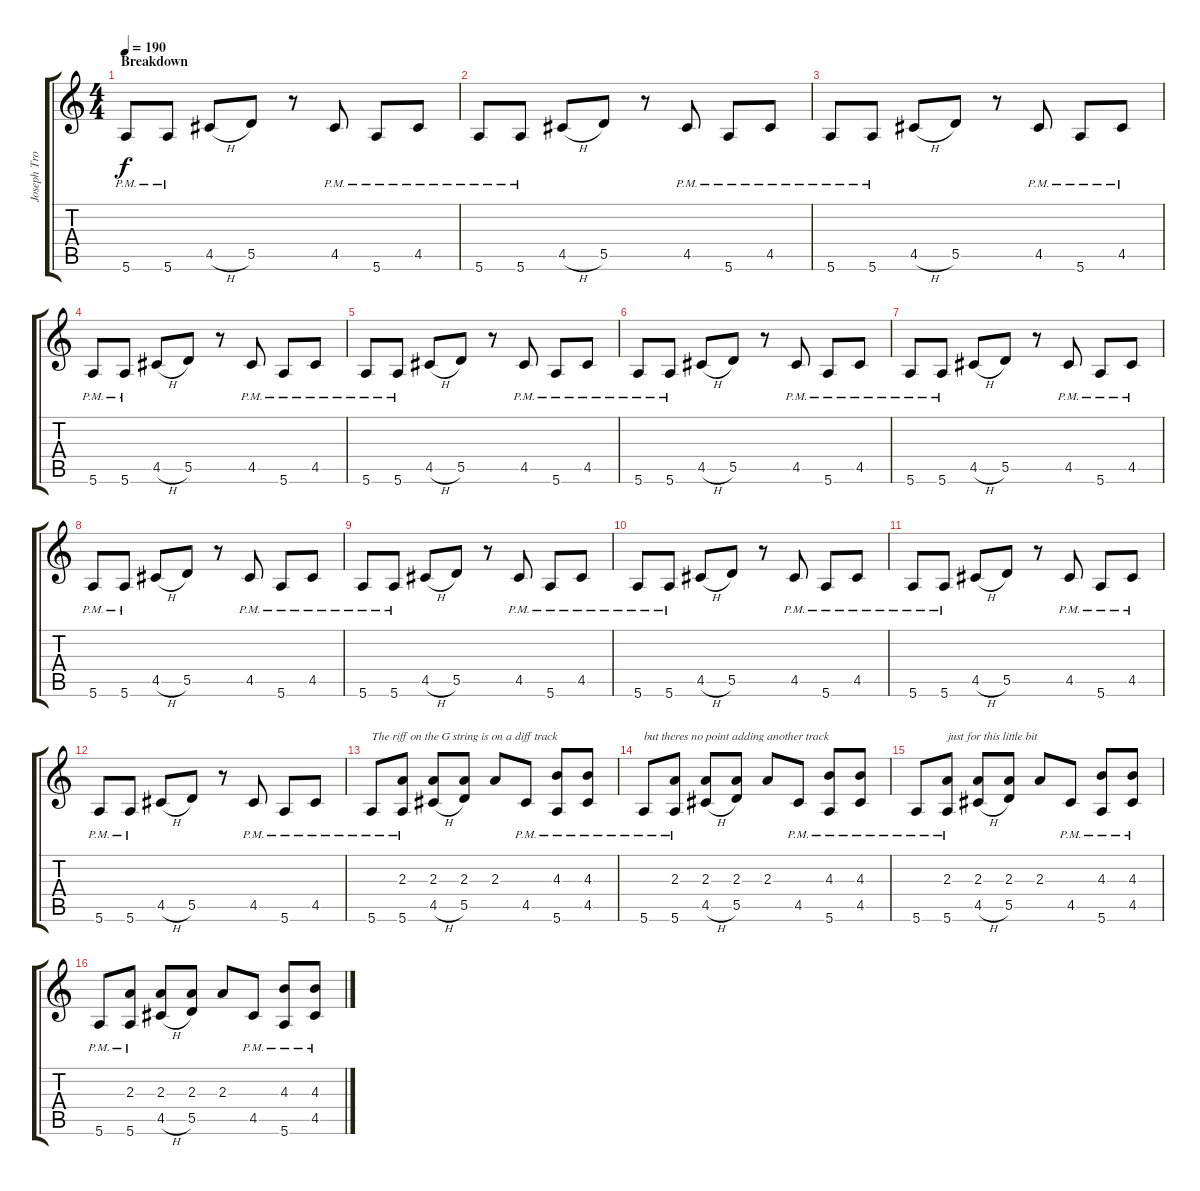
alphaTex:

\track ("Joseph Trohman (Lead Guitar)" "Joseph Tro") {instrument distortionguitar}
\staff {score tabs}
\tuning (E4 B3 G3 D3 A2 E2) {hide}
\ts (4 4)
\section ("" "Breakdown")
\tempo 190
\clef g2
\ks c
5.6{pm}.8{dy f} 5.6{pm}.8 4.5{h}.8 5.5.8 r.8 4.5{pm}.8 5.6{pm}.8 4.5{pm}.8 |
5.6{pm}.8 5.6{pm}.8 4.5{h}.8 5.5.8 r.8 4.5{pm}.8 5.6{pm}.8 4.5{pm}.8 |
5.6{pm}.8 5.6{pm}.8 4.5{h}.8 5.5.8 r.8 4.5{pm}.8 5.6{pm}.8 4.5{pm}.8 |
5.6{pm}.8 5.6{pm}.8 4.5{h}.8 5.5.8 r.8 4.5{pm}.8 5.6{pm}.8 4.5{pm}.8 |
5.6{pm}.8{volume 12} 5.6{pm}.8 4.5{h}.8 5.5.8 r.8 4.5{pm}.8 5.6{pm}.8 4.5{pm}.8 |
5.6{pm}.8{volume 12} 5.6{pm}.8 4.5{h}.8 5.5.8 r.8 4.5{pm}.8 5.6{pm}.8 4.5{pm}.8 |
5.6{pm}.8{volume 12} 5.6{pm}.8 4.5{h}.8 5.5.8 r.8 4.5{pm}.8 5.6{pm}.8 4.5{pm}.8 |
5.6{pm}.8{volume 12} 5.6{pm}.8 4.5{h}.8 5.5.8 r.8 4.5{pm}.8 5.6{pm}.8 4.5{pm}.8 |
5.6{pm}.8{volume 12} 5.6{pm}.8 4.5{h}.8 5.5.8 r.8 4.5{pm}.8 5.6{pm}.8 4.5{pm}.8 |
5.6{pm}.8{volume 12} 5.6{pm}.8 4.5{h}.8 5.5.8 r.8 4.5{pm}.8 5.6{pm}.8 4.5{pm}.8 |
5.6{pm}.8{volume 12} 5.6{pm}.8 4.5{h}.8 5.5.8 r.8 4.5{pm}.8 5.6{pm}.8 4.5{pm}.8 |
5.6{pm}.8{volume 12} 5.6{pm}.8 4.5{h}.8 5.5.8 r.8 4.5{pm}.8 5.6{pm}.8 4.5{pm}.8 |
5.6{pm}.8{txt "The riff on the G string is on a diff track" volume 12} (2.3 5.6{pm}).8 (2.3 4.5{h}).8 (2.3 5.5).8 2.3.8 4.5{pm}.8 (4.3 5.6{pm}).8 (4.3 4.5{pm}).8 |
5.6{pm}.8{txt "but theres no point adding another track" volume 12} (2.3 5.6{pm}).8 (2.3 4.5{h}).8 (2.3 5.5).8 2.3.8 4.5{pm}.8 (4.3 5.6{pm}).8 (4.3 4.5{pm}).8 |
5.6{pm}.8{volume 12} (2.3 5.6{pm}).8{txt "just for this little bit"} (2.3 4.5{h}).8 (2.3 5.5).8 2.3.8 4.5{pm}.8 (4.3 5.6{pm}).8 (4.3 4.5{pm}).8 |
5.6{pm}.8{volume 12} (2.3 5.6{pm}).8 (2.3 4.5{h}).8 (2.3 5.5).8 2.3.8 4.5{pm}.8 (4.3 5.6{pm}).8 (4.3 4.5{pm}).8
